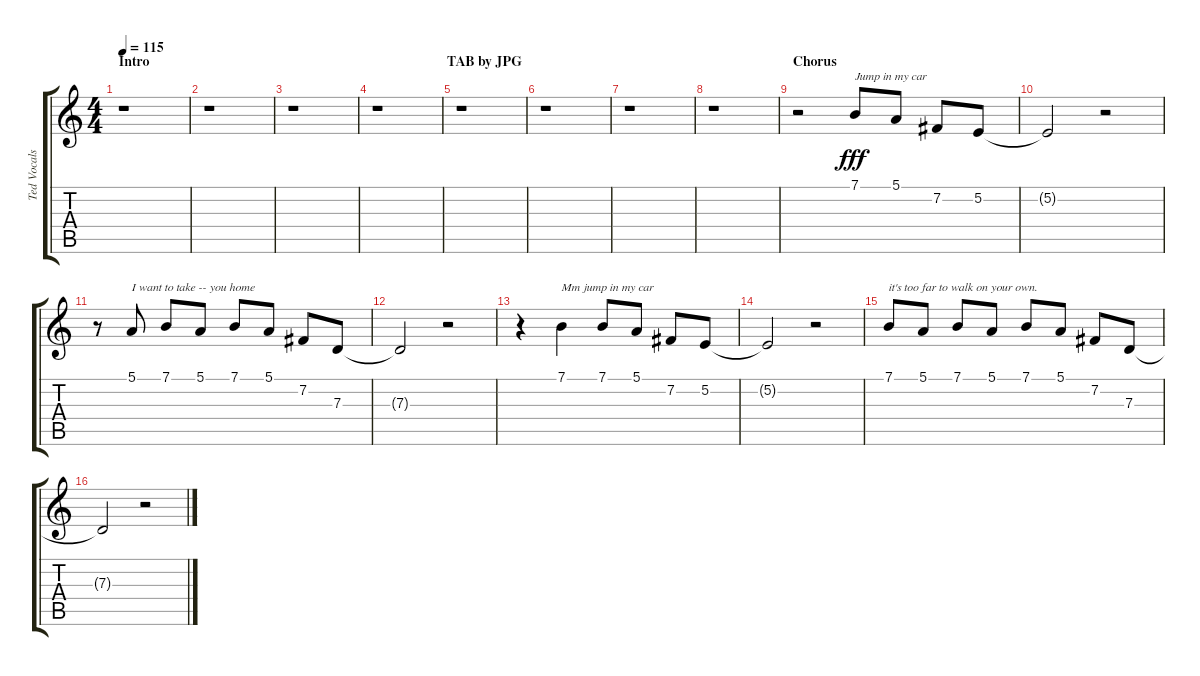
\track ("Ted Vocals" "Ted Vocals") {instrument clarinet}
\staff {score tabs}
\tuning (E4 B3 G3 D3 A2 E2) {hide}
\ts (4 4)
\section ("" "Intro                                                                                     TAB by JPG")
\tempo 115
\clef g2
\ks c
r.1{dy fff instrument clarinet} |
r.1 |
r.1 |
r.1 |
r.1 |
r.1 |
r.1 |
r.1 |
\section ("" "Chorus")
r.2 7.1.8{txt "Jump in my car"} 5.1.8 7.2.8 5.2.8 |
5.2{t}.2 r.2 |
r.8 5.1.8{txt "I want to take -- you home"} 7.1.8 5.1.8 7.1.8 5.1.8 7.2.8 7.3.8 |
7.3{t}.2 r.2 |
r.4 7.1.4{txt "Mm jump in my car"} 7.1.8 5.1.8 7.2.8 5.2.8 |
5.2{t}.2 r.2 |
7.1.8{txt "it's too far to walk on your own."} 5.1.8 7.1.8 5.1.8 7.1.8 5.1.8 7.2.8 7.3.8 |
7.3{t}.2 r.2
